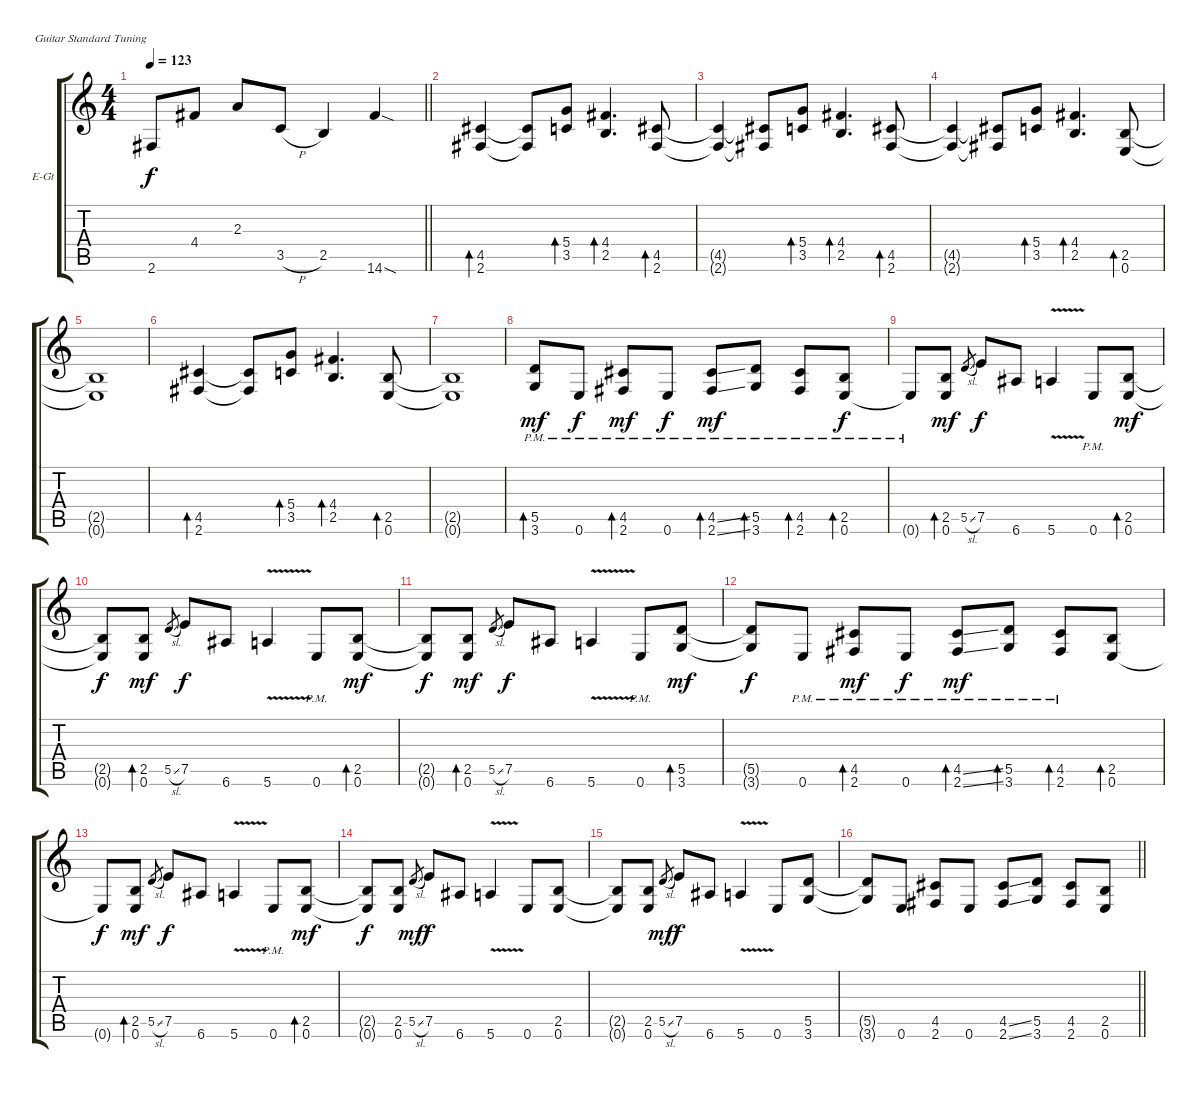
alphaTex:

\bracketExtendMode groupsimilarinstruments
\firstSystemTrackNameOrientation horizontal
\otherSystemsTrackNameOrientation horizontal
\track ("Electric Guitar" "E-Gt") {instrument distortionguitar}
\staff {score tabs}
\tuning (E4 B3 G3 D3 A2 E2)
\ts (4 4)
\tempo 123
\clef g2
\scale
0.333333
\barLineRight lightlight
\ks c
2.6{t}.8{dy f} 4.4.8 2.3.8 3.5{h}.8 2.5.4 14.6{sod}.4 |
\scale
0.333333 (4.5 2.6).4{bd 30} (4.5{t} 2.6{t}).8 (5.4 3.5).8{bd 30} (4.4 2.5).4{d bd 30} (4.5 2.6).8{bd 30} |
\scale
0.333333 (4.5{t} 2.6{t}).4 (4.5{t} 2.6{t}).8 (5.4 3.5).8{bd 30} (4.4 2.5).4{d bd 30} (4.5 2.6).8{bd 30} |
\scale
0.333333 (4.5{t} 2.6{t}).4 (4.5{t} 2.6{t}).8 (5.4 3.5).8{bd 30} (4.4 2.5).4{d bd 30} (2.5 0.6).8{bd 30} |
\scale
0.333333 (2.5{t} 0.6{t}).1 |
\scale
0.333333 (4.5 2.6).4{bd 30} (4.5{t} 2.6{t}).8 (5.4 3.5).8{bd 30} (4.4 2.5).4{d bd 30} (2.5 0.6).8{bd 30} |
\scale
0.333333 (2.5{t} 0.6{t}).1 |
\scale
0.333333 (5.5{pm} 3.6{pm}).8{bd 30 dy mf} 0.6{pm}.8{dy f} (4.5{pm} 2.6{pm}).8{bd 30 dy mf} 0.6{pm}.8{dy f} (4.5{ss pm} 2.6{ss pm}).8{bd 30 dy mf} (5.5{pm} 3.6{pm}).8{bd 30} (4.5{pm} 2.6{pm}).8{bd 30} (2.5 0.6{pm}).8{bd 60 dy f} |
\scale
0.333333 0.6{pm t}.8 (2.5 0.6).8{bd 30 dy mf} 5.5{sl}.8{gr} 7.5.8{dy f} 6.6.8 5.6{v}.4 0.6{pm}.8 (2.5 0.6).8{bd 30 dy mf} |
\scale
0.333333 (2.5{t} 0.6{t}).8{dy f} (2.5 0.6).8{bd 30 dy mf} 5.5{sl}.8{gr} 7.5.8{dy f} 6.6.8 5.6{v}.4 0.6{pm}.8 (2.5 0.6).8{bd 30 dy mf} |
\scale
0.333333 (2.5{t} 0.6{t}).8{dy f} (2.5 0.6).8{bd 30 dy mf} 5.5{sl}.8{gr} 7.5.8{dy f} 6.6.8 5.6{v}.4 0.6{pm}.8 (5.5 3.6).8{bd 30 dy mf} |
\scale
0.333333 (5.5{t} 3.6{t}).8{dy f} 0.6{pm}.8 (4.5 2.6{pm}).8{bd 30 dy mf} 0.6{pm}.8{dy f} (4.5{ss} 2.6{ss pm}).8{bd 30 dy mf} (5.5 3.6{pm}).8{bd 30} (4.5 2.6{pm}).8{bd 30} (2.5 0.6).8{bd 30} |
\scale
0.333333 0.6{t}.8{dy f} (2.5 0.6).8{bd 30 dy mf} 5.5{sl}.8{gr} 7.5.8{dy f} 6.6.8 5.6{v}.4 0.6{pm}.8 (2.5 0.6).8{bd 30 dy mf} |
\scale
0.333333 (2.5{t} 0.6{t}).8{dy f} (2.5 0.6).8 5.5{sl}.8{gr dy mf} 7.5.8{dy f} 6.6.8 5.6{v}.4 0.6.8 (2.5 0.6).8 |
\scale
0.333333 (2.5{t} 0.6{t}).8 (2.5 0.6).8 5.5{sl}.8{gr dy mf} 7.5.8{dy f} 6.6.8 5.6{v}.4 0.6.8 (5.5 3.6).8 |
\scale
0.333333
\barLineRight lightlight
(5.5{t} 3.6{t}).8 0.6.8 (4.5 2.6).8 0.6.8 (4.5{ss} 2.6{ss}).8 (5.5 3.6).8 (4.5 2.6).8 (2.5 0.6).8
